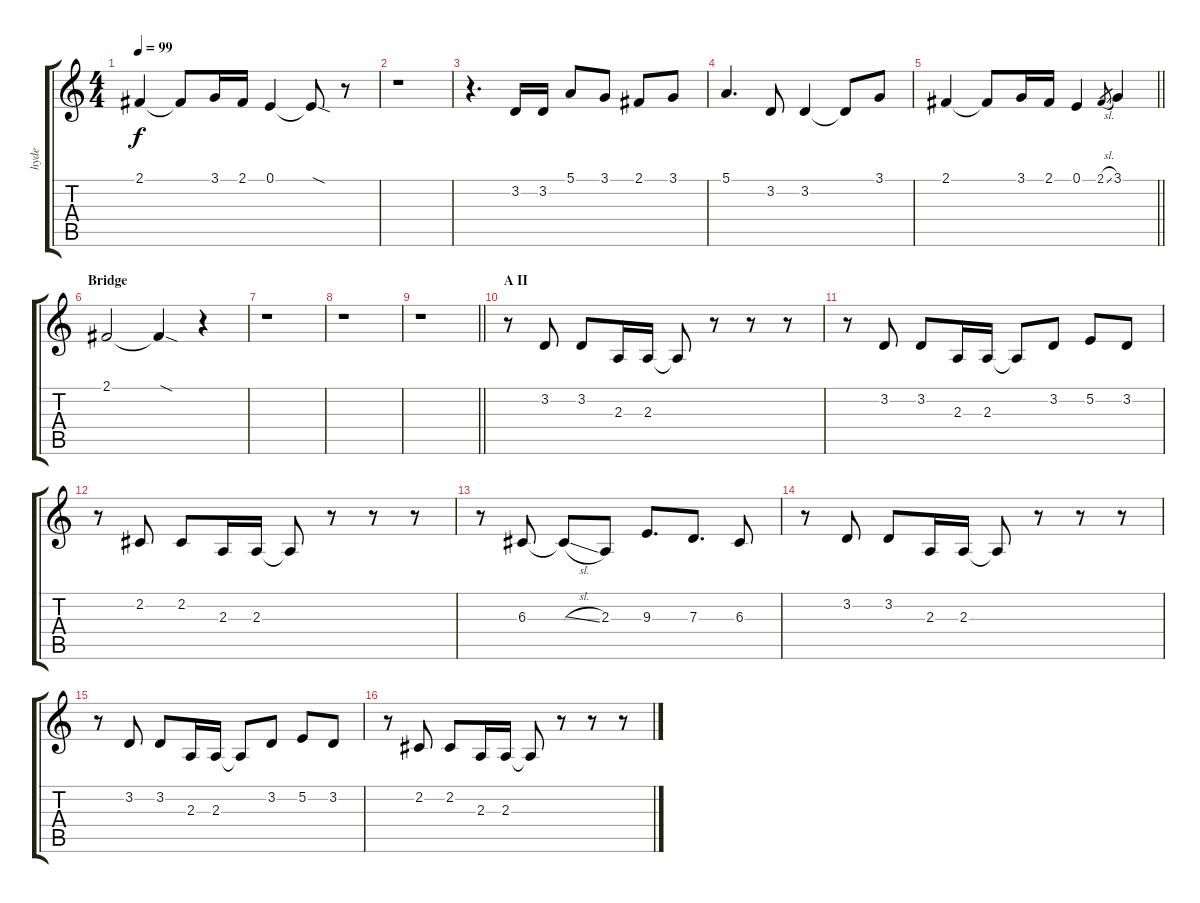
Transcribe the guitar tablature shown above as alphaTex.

\track ("hyde" "hyde") {instrument cello}
\staff {score tabs}
\tuning (E4 B3 G3 D3 A2 E2) {hide}
\ts (4 4)
\tempo 99
\clef g2
\ks c
2.1.4{dy f} 2.1{t}.8 3.1.16 2.1.16 0.1.4 0.1{sod t}.8 r.8 |
r.1 |
r.4{d} 3.2.16 3.2.16 5.1.8 3.1.8 2.1.8 3.1.8 |
5.1.4{d} 3.2.8 3.2.4 3.2{t}.8 3.1.8 |
\barLineRight lightlight
2.1.4 2.1{t}.8 3.1.16 2.1.16 0.1.4 2.1{sl}.8{gr} 3.1.4 |
\section ("" "Bridge")
2.1.2 2.1{sod t}.4 r.4 |
r.1 |
r.1 |
\barLineRight lightlight
r.1 |
\section ("" "A II")
r.8 3.2.8 3.2.8 2.3.16 2.3.16 2.3{t}.8 r.8 r.8 r.8 |
r.8 3.2.8 3.2.8 2.3.16 2.3.16 2.3{t}.8 3.2.8 5.2.8 3.2.8 |
r.8 2.2.8 2.2.8 2.3.16 2.3.16 2.3{t}.8 r.8 r.8 r.8 |
r.8 6.3.8 6.3{sl t}.8 2.3.8 9.3.8{d} 7.3.8{d} 6.3.8 |
r.8 3.2.8 3.2.8 2.3.16 2.3.16 2.3{t}.8 r.8 r.8 r.8 |
r.8 3.2.8 3.2.8 2.3.16 2.3.16 2.3{t}.8 3.2.8 5.2.8 3.2.8 |
r.8 2.2.8 2.2.8 2.3.16 2.3.16 2.3{t}.8 r.8 r.8 r.8
